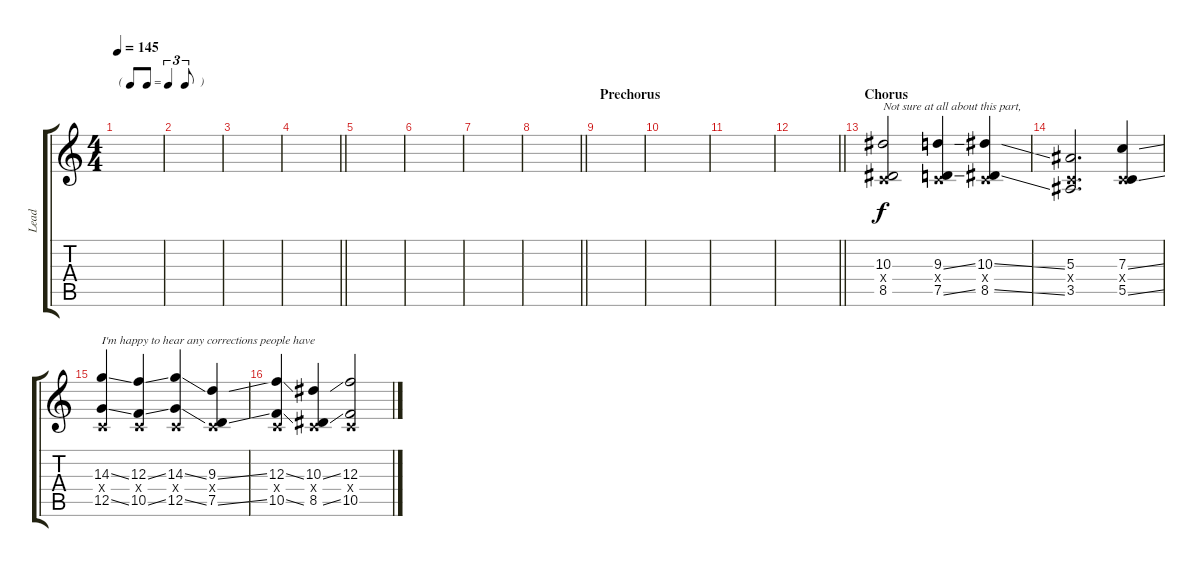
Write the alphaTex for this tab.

\track ("Lead" "Lead") {instrument distortionguitar}
\staff {score tabs}
\tuning (D4 A3 F3 C3 G2 C2) {hide}
\ts (4 4)
\tf triplet8th
\tempo 145
\clef g2
\ks c
|
|
|
\barLineRight lightlight
|
|
|
|
\barLineRight lightlight
|
\section ("" "Prechorus")
|
|
|
\barLineRight lightlight
|
\section ("" "Chorus")
(10.3 0.4{x} 8.5).2{txt "Not sure at all about this part," volume 10} (9.3{ss} 0.4{x} 7.5{ss}).4 (10.3{ss} 0.4{x} 8.5{ss}).4 |
(5.3 0.4{x} 3.5).2{d} (7.3{ss} 0.4{x} 5.5{ss}).4 |
(14.3{ss} 0.4{x} 12.5{ss}).4{txt "I'm happy to hear any corrections people have"} (12.3{ss} 0.4{x} 10.5{ss}).4 (14.3{ss} 0.4{x} 12.5{ss}).4 (9.3{ss} 0.4{x} 7.5{ss}).4 |
(12.3{ss} 0.4{x} 10.5{ss}).4 (10.3{ss} 0.4{x} 8.5{ss}).4 (12.3{ss} 0.4{x} 10.5{ss}).2
